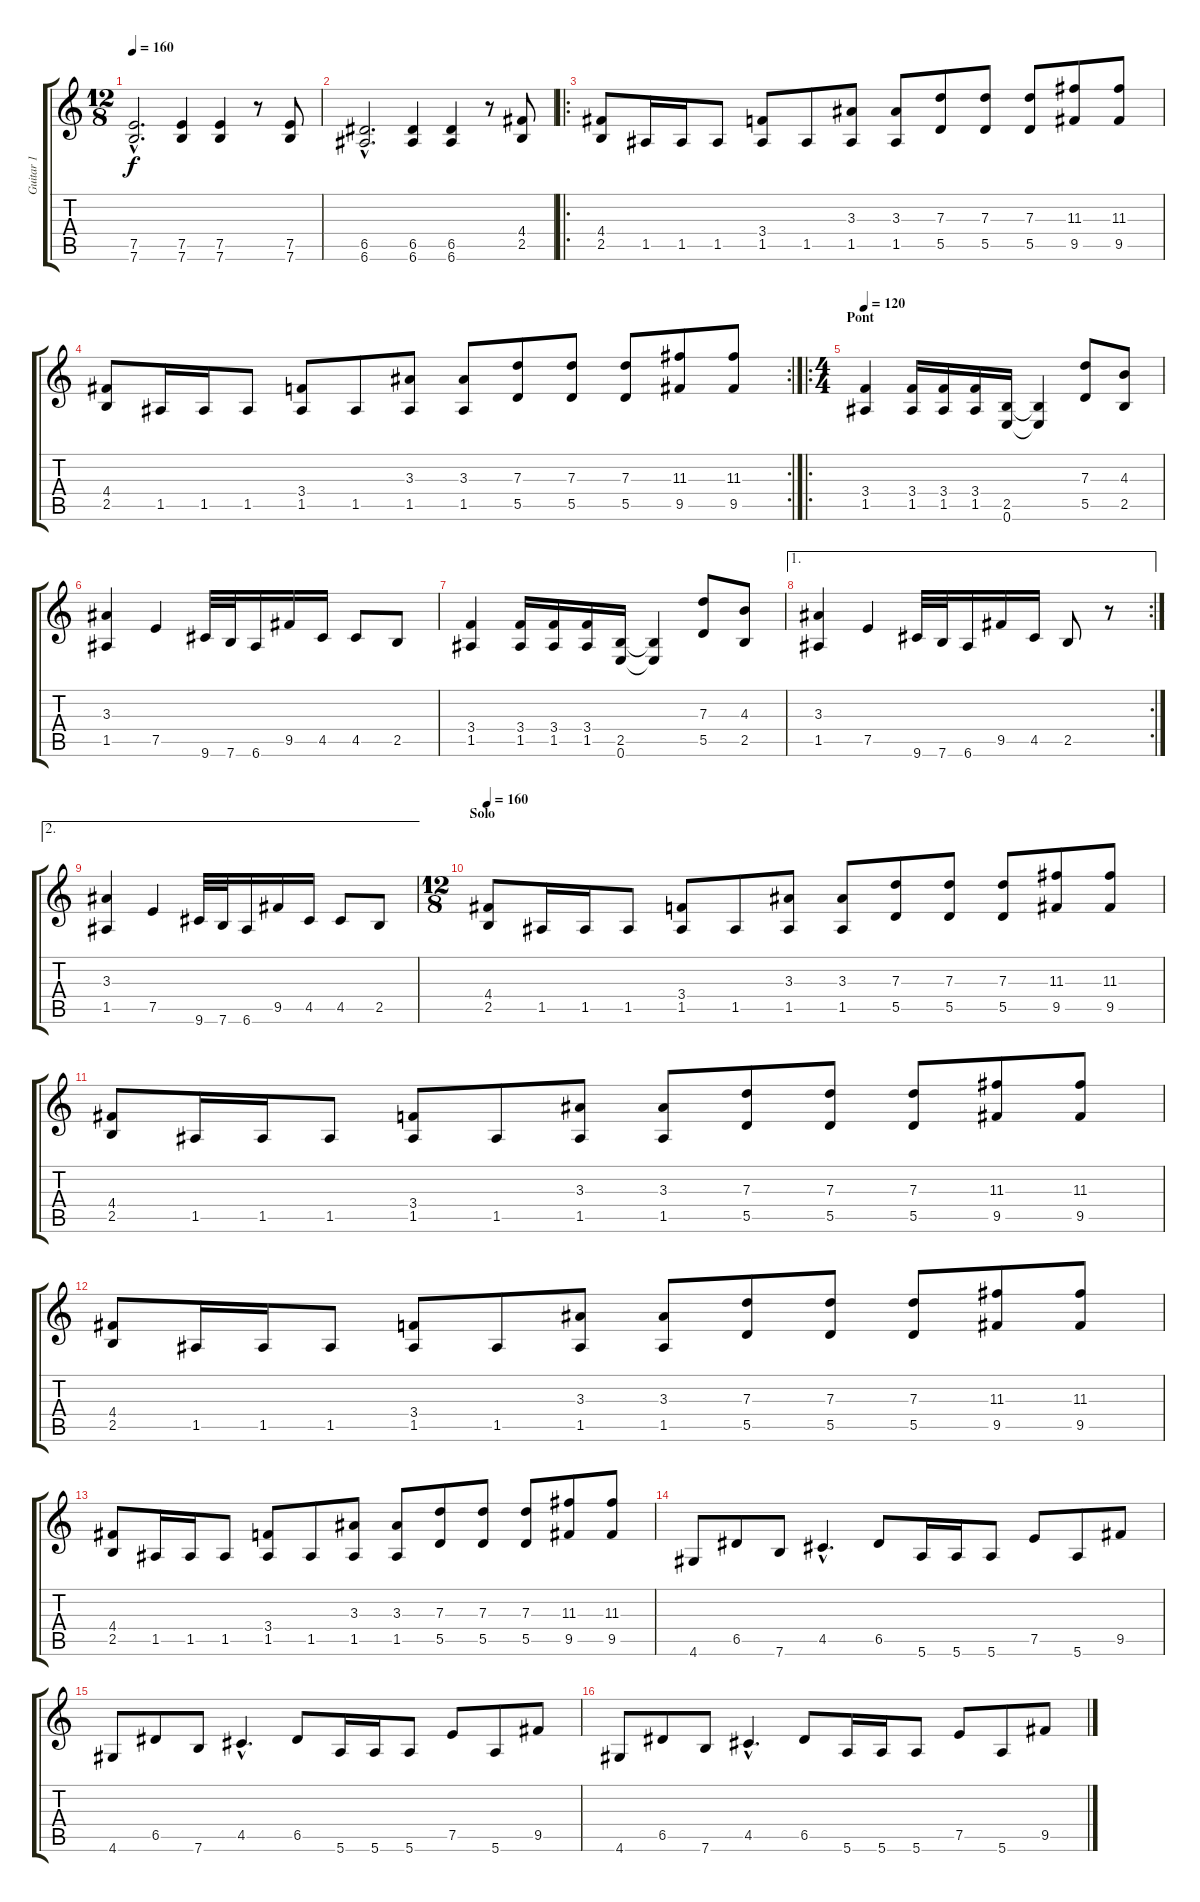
\track ("Guitar 1" "Guitar 1") {instrument overdrivenguitar}
\staff {score tabs}
\tuning (E4 B3 G3 D3 A2 E2) {hide}
\ts (12 8)
\tempo 160
\clef g2
\ks c
(7.5{hac} 7.6{hac}).2{d dy f} (7.5 7.6).4 (7.5 7.6).4 r.8 (7.5 7.6).8 |
(6.5{hac} 6.6{hac}).2{d} (6.5 6.6).4 (6.5 6.6).4 r.8 (4.4 2.5).8 |
\ro
(4.4 2.5).8 1.5.16 1.5.16 1.5.8 (3.4 1.5).8 1.5.8 (3.3 1.5).8 (3.3 1.5).8 (7.3 5.5).8 (7.3 5.5).8 (7.3 5.5).8 (11.3 9.5).8 (11.3 9.5).8 |
\rc 2
(4.4 2.5).8 1.5.16 1.5.16 1.5.8 (3.4 1.5).8 1.5.8 (3.3 1.5).8 (3.3 1.5).8 (7.3 5.5).8 (7.3 5.5).8 (7.3 5.5).8 (11.3 9.5).8 (11.3 9.5).8 |
\ro
\ts (4 4)
\section ("" "Pont")
\tempo 120
(3.4 1.5).4 (3.4 1.5).16 (3.4 1.5).16 (3.4 1.5).16 (2.5 0.6).16 (2.5{t} 0.6{t}).4 (7.3 5.5).8 (4.3 2.5).8 |
(3.3 1.5).4 7.5.4 9.6.32 7.6.32 6.6.16 9.5.16 4.5.16 4.5.8 2.5.8 |
(3.4 1.5).4 (3.4 1.5).16 (3.4 1.5).16 (3.4 1.5).16 (2.5 0.6).16 (2.5{t} 0.6{t}).4 (7.3 5.5).8 (4.3 2.5).8 |
\ae 1
\rc 2
(3.3 1.5).4 7.5.4 9.6.32 7.6.32 6.6.16 9.5.16 4.5.16 2.5.8 r.8 |
\ae 2
(3.3 1.5).4 7.5.4 9.6.32 7.6.32 6.6.16 9.5.16 4.5.16 4.5.8 2.5.8 |
\ts (12 8)
\section ("" "Solo")
\tempo 160
(4.4 2.5).8 1.5.16 1.5.16 1.5.8 (3.4 1.5).8 1.5.8 (3.3 1.5).8 (3.3 1.5).8 (7.3 5.5).8 (7.3 5.5).8 (7.3 5.5).8 (11.3 9.5).8 (11.3 9.5).8 |
(4.4 2.5).8 1.5.16 1.5.16 1.5.8 (3.4 1.5).8 1.5.8 (3.3 1.5).8 (3.3 1.5).8 (7.3 5.5).8 (7.3 5.5).8 (7.3 5.5).8 (11.3 9.5).8 (11.3 9.5).8 |
(4.4 2.5).8 1.5.16 1.5.16 1.5.8 (3.4 1.5).8 1.5.8 (3.3 1.5).8 (3.3 1.5).8 (7.3 5.5).8 (7.3 5.5).8 (7.3 5.5).8 (11.3 9.5).8 (11.3 9.5).8 |
(4.4 2.5).8 1.5.16 1.5.16 1.5.8 (3.4 1.5).8 1.5.8 (3.3 1.5).8 (3.3 1.5).8 (7.3 5.5).8 (7.3 5.5).8 (7.3 5.5).8 (11.3 9.5).8 (11.3 9.5).8 |
4.6.8 6.5.8 7.6.8 4.5{hac}.4{d} 6.5.8 5.6.16 5.6.16 5.6.8 7.5.8 5.6.8 9.5.8 |
4.6.8 6.5.8 7.6.8 4.5{hac}.4{d} 6.5.8 5.6.16 5.6.16 5.6.8 7.5.8 5.6.8 9.5.8 |
4.6.8 6.5.8 7.6.8 4.5{hac}.4{d} 6.5.8 5.6.16 5.6.16 5.6.8 7.5.8 5.6.8 9.5.8
